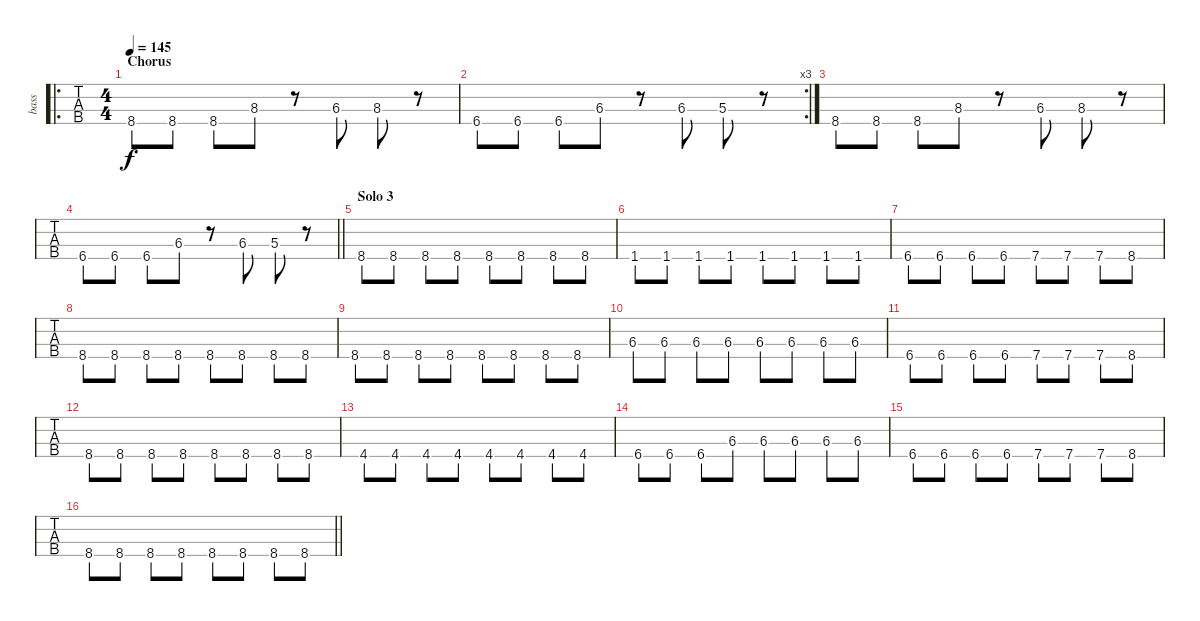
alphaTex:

\track ("bass" "bass") {instrument electricbassfinger}
\staff {tabs}
\tuning (G2 D2 A1 E1) {hide}
\ro
\ts (4 4)
\section ("" "Chorus")
\tempo 145
\clef f4
\ks cminor
8.4.8{dy f} 8.4.8 8.4.8 8.3.8 r.8 6.3.8 8.3.8 r.8 |
\rc 3
6.4.8 6.4.8 6.4.8 6.3.8 r.8 6.3.8 5.3.8 r.8 |
8.4.8 8.4.8 8.4.8 8.3.8 r.8 6.3.8 8.3.8 r.8 |
\barLineRight lightlight
6.4.8 6.4.8 6.4.8 6.3.8 r.8 6.3.8 5.3.8 r.8 |
\section ("" "Solo 3")
8.4.8 8.4.8 8.4.8 8.4.8 8.4.8 8.4.8 8.4.8 8.4.8 |
1.4.8 1.4.8 1.4.8 1.4.8 1.4.8 1.4.8 1.4.8 1.4.8 |
6.4.8 6.4.8 6.4.8 6.4.8 7.4.8 7.4.8 7.4.8 8.4.8 |
8.4.8 8.4.8 8.4.8 8.4.8 8.4.8 8.4.8 8.4.8 8.4.8 |
8.4.8 8.4.8 8.4.8 8.4.8 8.4.8 8.4.8 8.4.8 8.4.8 |
6.3.8 6.3.8 6.3.8 6.3.8 6.3.8 6.3.8 6.3.8 6.3.8 |
6.4.8 6.4.8 6.4.8 6.4.8 7.4.8 7.4.8 7.4.8 8.4.8 |
8.4.8 8.4.8 8.4.8 8.4.8 8.4.8 8.4.8 8.4.8 8.4.8 |
4.4.8 4.4.8 4.4.8 4.4.8 4.4.8 4.4.8 4.4.8 4.4.8 |
6.4.8 6.4.8 6.4.8 6.3.8 6.3.8 6.3.8 6.3.8 6.3.8 |
6.4.8 6.4.8 6.4.8 6.4.8 7.4.8 7.4.8 7.4.8 8.4.8 |
\barLineRight lightlight
8.4.8 8.4.8 8.4.8 8.4.8 8.4.8 8.4.8 8.4.8 8.4.8
